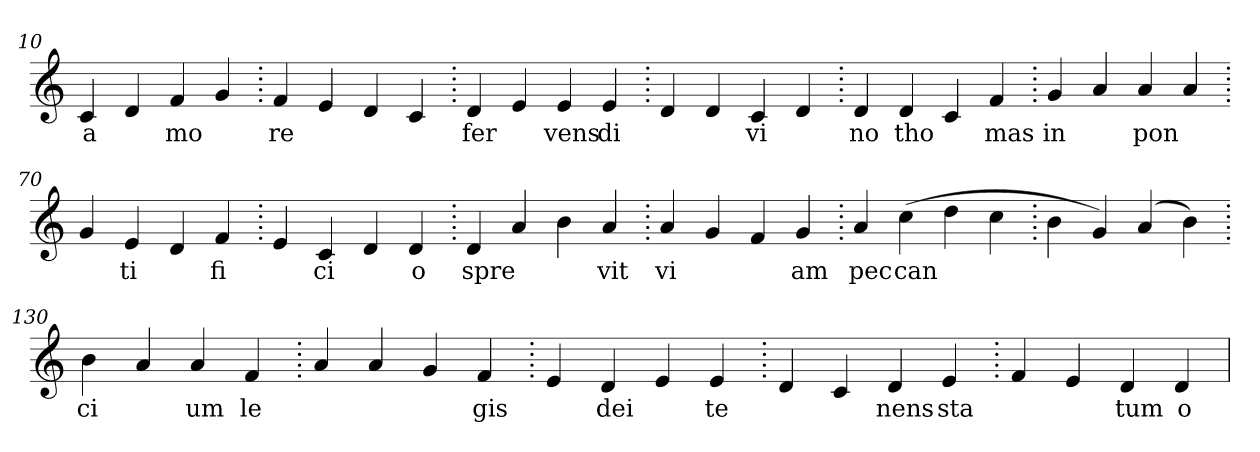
**kern	**text
*part1	*part1
*staff1	*staff1
*clefG2	*
=10.	=10.
4c	a
4d	.
4f	mo
4g	.
=20.	=20.
4f	re
4e	.
4d	.
4c	.
=30.	=30.
4d	fer
4e	.
4e	vens
4e	di
=40.	=40.
4d	.
4d	.
4c	vi
4d	.
=50.	=50.
4d	no
4d	tho
4c	.
4f	mas
=60.	=60.
4g	in
4a	.
4a	pon
4a	.
=70.	=70.
4g	.
4e	ti
4d	.
4f	fi
=80.	=80.
4e	.
4c	ci
4d	.
4d	o
=90.	=90.
4d	spre
4a	.
4b	.
4a	vit
=100.	=100.
4a	vi
4g	.
4f	.
4g	am
=110.	=110.
4a	pec
(>4cc	can
4dd	.
4cc	.
=120.	=120.
4b	.
4g)	.
(>4a	.
4b)	.
=130.	=130.
4b	ci
4a	.
4a	um
4f	le
=140.	=140.
4a	.
4a	.
4g	.
4f	gis
=150.	=150.
4e	.
4d	dei
4e	.
4e	te
=160.	=160.
4d	.
4c	.
4d	nens
4e	sta
=170.	=170.
4f	.
4e	.
4d	tum
4d	o
=	=
*-	*-
